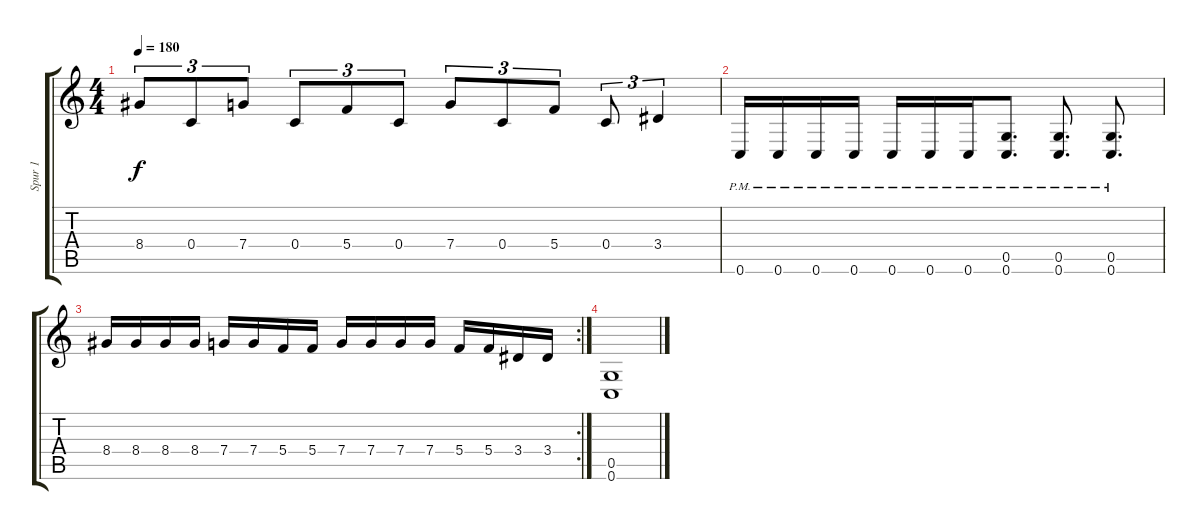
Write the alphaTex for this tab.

\track ("Spur 1" "Spur 1") {instrument distortionguitar}
\staff {score tabs}
\tuning (D4 A3 F3 C3 G2 C2) {hide}
\ts (4 4)
\tempo 180
\clef g2
\ks c
8.4.8{tu (3 2) dy f} 0.4.8{tu (3 2)} 7.4.8{tu (3 2)} 0.4.8{tu (3 2)} 5.4.8{tu (3 2)} 0.4.8{tu (3 2)} 7.4.8{tu (3 2)} 0.4.8{tu (3 2)} 5.4.8{tu (3 2)} 0.4.8{tu (3 2)} 3.4.4{tu (3 2)} |
0.6{pm}.16{instrument distortionguitar} 0.6{pm}.16 0.6{pm}.16 0.6{pm}.16 0.6{pm}.16 0.6{pm}.16 0.6{pm}.16 (0.5{pm} 0.6{pm}).8{d} (0.5{pm} 0.6{pm}).8{d} (0.5{pm} 0.6{pm}).8{d} |
\rc 2
8.4.16 8.4.16 8.4.16 8.4.16 7.4.16 7.4.16 5.4.16 5.4.16 7.4.16 7.4.16 7.4.16 7.4.16 5.4.16 5.4.16 3.4.16 3.4.16 |
(0.5 0.6).1
